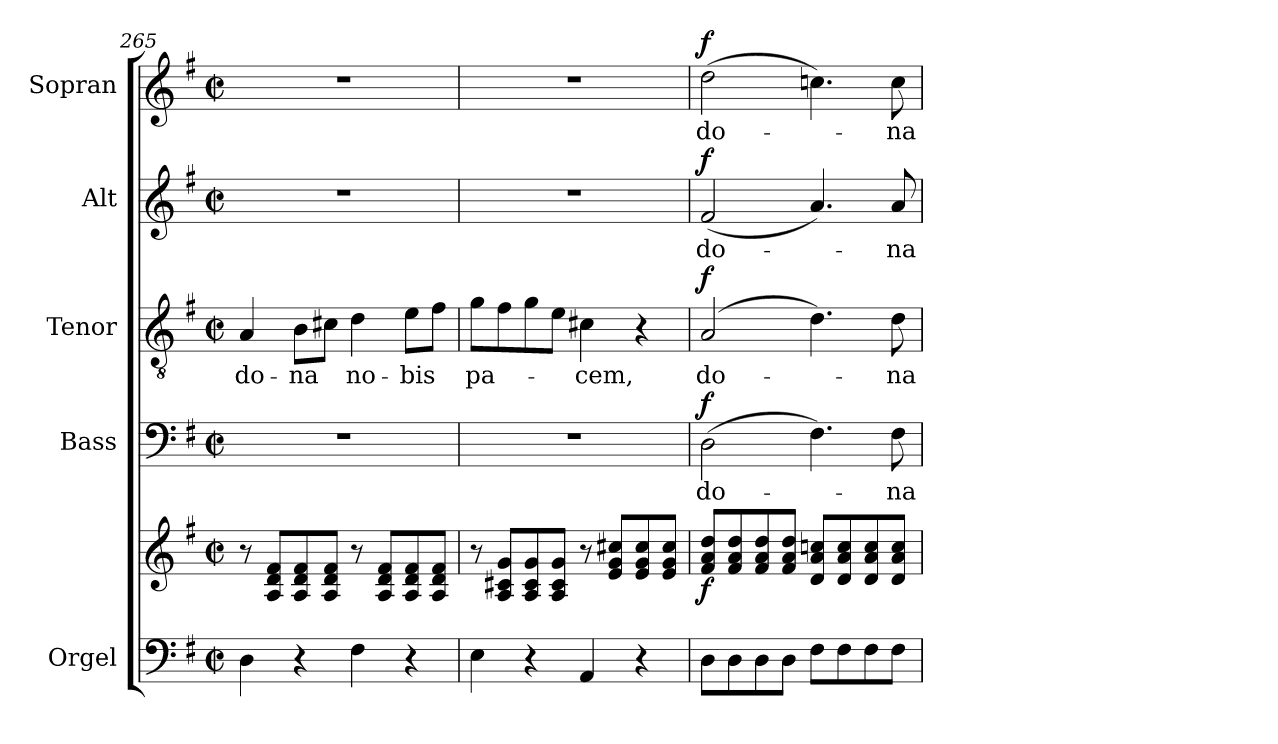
**kern	**kern	**dynam	**kern	**text	**dynam	**kern	**text	**dynam	**kern	**text	**dynam	**kern	**text	**dynam
*part5	*part5	*part5	*part4	*part4	*part4	*part3	*part3	*part3	*part2	*part2	*part2	*part1	*part1	*part1
*staff6	*staff5	*staff5/6	*staff4	*staff4	*staff4	*staff3	*staff3	*staff3	*staff2	*staff2	*staff2	*staff1	*staff1	*staff1
*I"Orgel	*	*	*I"Bass	*	*	*I"Tenor	*	*	*I"Alt	*	*	*I"Sopran	*	*
*I'Org.	*	*	*I'B	*	*	*I'T	*	*	*I'A	*	*	*I'S	*	*
!!LO:LB:g=z
*clefF4	*clefG2	*	*clefF4	*	*	*clefGv2	*	*	*clefG2	*	*	*clefG2	*	*
*k[f#]	*k[f#]	*	*k[f#]	*	*	*k[f#]	*	*	*k[f#]	*	*	*k[f#]	*	*
*G:	*G:	*	*G:	*	*	*G:	*	*	*G:	*	*	*G:	*	*
*M2/2	*M2/2	*	*M2/2	*	*	*M2/2	*	*	*M2/2	*	*	*M2/2	*	*
*met(c|)	*met(c|)	*	*met(c|)	*	*	*met(c|)	*	*	*met(c|)	*	*	*met(c|)	*	*
=265	=265	=265	=265	=265	=265	=265	=265	=265	=265	=265	=265	=265	=265	=265
!	!	!	!	!	!	!	!LO:LY:b	!	!	!	!	!	!	!
4D\	8r	.	1r	.	.	4A/	do-	.	1r	.	.	1r	.	.
.	8A/ 8d/ 8f#/L	.	.	.	.	.	.	.	.	.	.	.	.	.
!	!	!	!	!	!	!	!LO:LY:b	!	!	!	!	!	!	!
4r	8A/ 8d/ 8f#/	.	.	.	.	8B\L	-na	.	.	.	.	.	.	.
.	8A/ 8d/ 8f#/J	.	.	.	.	8c#X\J	.	.	.	.	.	.	.	.
!	!	!	!	!	!	!	!LO:LY:b	!	!	!	!	!	!	!
4F#\	8r	.	.	.	.	4d\	no-	.	.	.	.	.	.	.
.	8A/ 8d/ 8f#/L	.	.	.	.	.	.	.	.	.	.	.	.	.
!	!	!	!	!	!	!	!LO:LY:b	!	!	!	!	!	!	!
4r	8A/ 8d/ 8f#/	.	.	.	.	8e\L	-bis	.	.	.	.	.	.	.
.	8A/ 8d/ 8f#/J	.	.	.	.	8f#\J	.	.	.	.	.	.	.	.
=266	=266	=266	=266	=266	=266	=266	=266	=266	=266	=266	=266	=266	=266	=266
!	!	!	!	!	!	!	!LO:LY:b	!	!	!	!	!	!	!
4E\	8r	.	1r	.	.	8g\L	pa-	.	1r	.	.	1r	.	.
.	8A/ 8c#X/ 8g/L	.	.	.	.	8f#\	.	.	.	.	.	.	.	.
4r	8A/ 8c#/ 8g/	.	.	.	.	8g\	.	.	.	.	.	.	.	.
.	8A/ 8c#/ 8g/J	.	.	.	.	8e\J	.	.	.	.	.	.	.	.
!	!	!	!	!	!	!	!LO:LY:b	!	!	!	!	!	!	!
4AA/	8r	.	.	.	.	4c#X\	-cem,	.	.	.	.	.	.	.
.	8e/ 8g/ 8cc#X/L	.	.	.	.	.	.	.	.	.	.	.	.	.
4r	8e/ 8g/ 8cc#/	.	.	.	.	4r	.	.	.	.	.	.	.	.
.	8e/ 8g/ 8cc#/J	.	.	.	.	.	.	.	.	.	.	.	.	.
=267	=267	=267	=267	=267	=267	=267	=267	=267	=267	=267	=267	=267	=267	=267
!	!	!LO:DY:b	!	!LO:LY:b	!LO:DY:a	!	!LO:LY:b	!LO:DY:a	!	!LO:LY:b	!LO:DY:a	!	!LO:LY:b	!LO:DY:a
8D\L	8f#/ 8a/ 8dd/L	f	(>2D\	do-	f	(2A/	do-	f	(<2f#/	do-	f	(>2dd\	do-	f
8D\	8f#/ 8a/ 8dd/	.	.	.	.	.	.	.	.	.	.	.	.	.
8D\	8f#/ 8a/ 8dd/	.	.	.	.	.	.	.	.	.	.	.	.	.
8D\J	8f#/ 8a/ 8dd/J	.	.	.	.	.	.	.	.	.	.	.	.	.
8F#\L	8d/ 8a/ 8ccn/L	.	4.F#\)	.	.	4.d\)	.	.	4.a/)	.	.	4.ccn\)	.	.
8F#\	8d/ 8a/ 8cc/	.	.	.	.	.	.	.	.	.	.	.	.	.
8F#\	8d/ 8a/ 8cc/	.	.	.	.	.	.	.	.	.	.	.	.	.
!	!	!	!	!LO:LY:b	!	!	!LO:LY:b	!	!	!LO:LY:b	!	!	!LO:LY:b	!
8F#\J	8d/ 8a/ 8cc/J	.	8F#\	-na	.	8d\	-na	.	8a/	-na	.	8cc\	-na	.
=	=	=	=	=	=	=	=	=	=	=	=	=	=	=
*-	*-	*-	*-	*-	*-	*-	*-	*-	*-	*-	*-	*-	*-	*-
